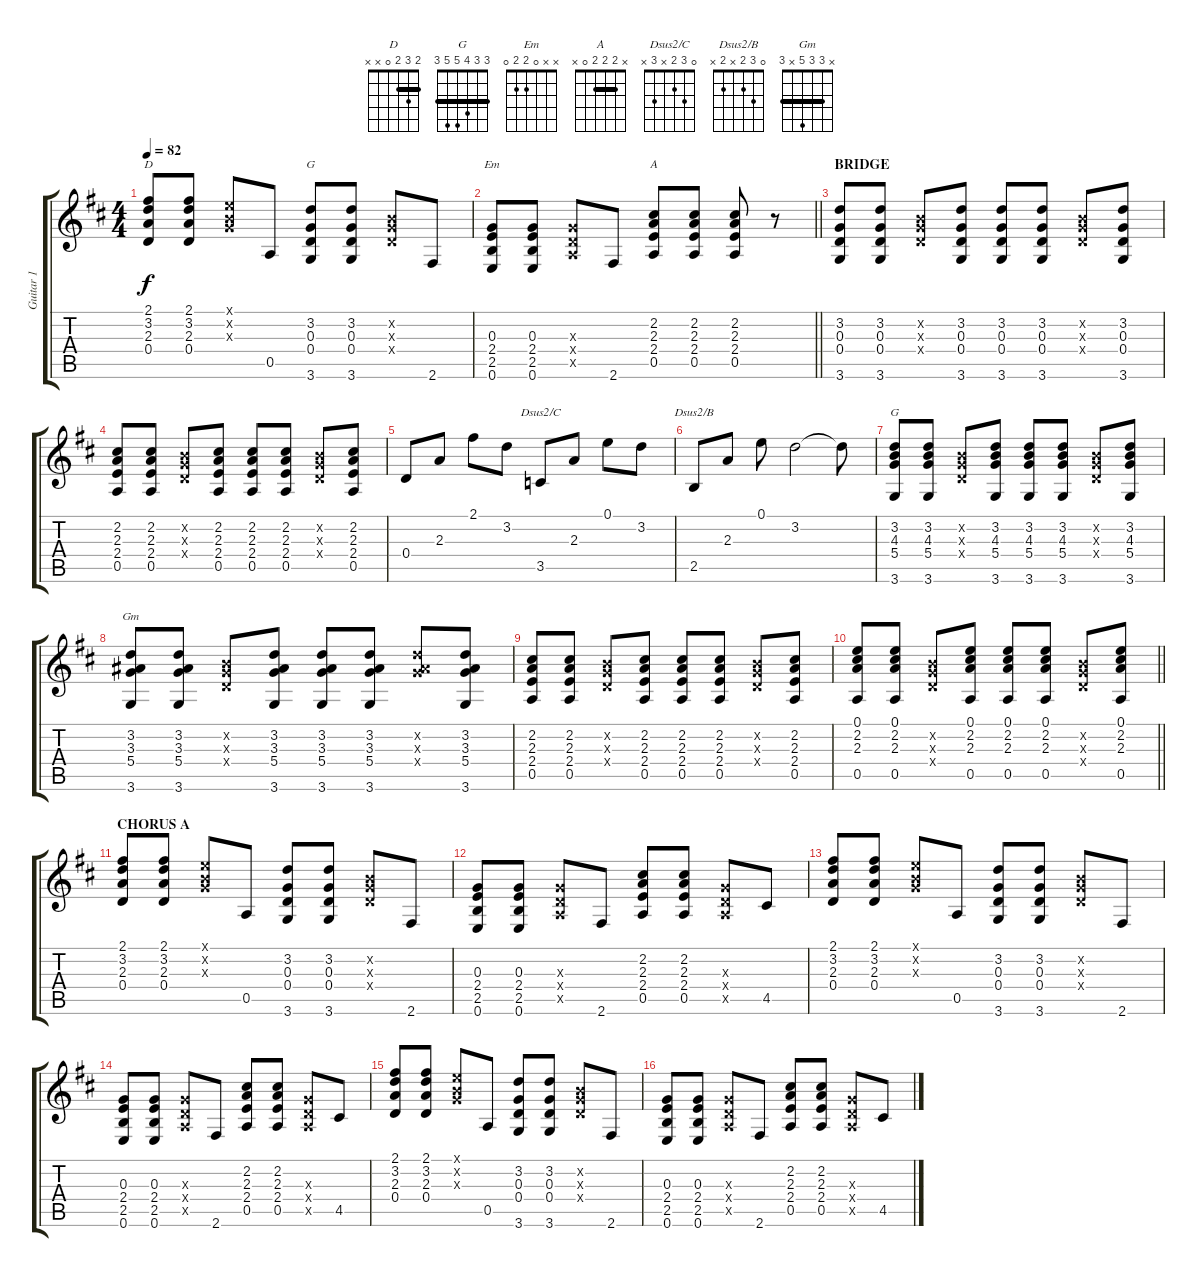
\track ("Guitar 1" "Guitar 1") {instrument acousticguitarnylon}
\staff {score tabs}
\tuning (E4 B3 G3 D3 A2 E2) {hide}
\chord ("D" 2 3 2 0 x x) {barre 2}
\chord ("G" 3 0 0 0 2 3)
\chord ("Em" x x 0 2 2 0)
\chord ("A" x 2 2 2 0 x) {barre 2}
\chord ("Dsus2/C" 0 3 2 x 3 x)
\chord ("Dsus2/B" 0 3 2 x 2 x)
\chord ("G" 3 3 4 5 5 3) {barre 3}
\chord ("Gm" x 3 3 5 x 3) {barre 3}
\ts (4 4)
\tempo 82
\clef g2
\ks d
(2.1 3.2 2.3 0.4).8{ch "D" dy f} (2.1 3.2 2.3 0.4).8 (0.1{x} 0.2{x} 0.3{x}).8 0.5.8 (3.2 0.3 0.4 3.6).8{ch "G"} (3.2 0.3 0.4 3.6).8 (0.2{x} 0.3{x} 0.4{x}).8 2.6.8 |
\barLineRight lightlight
(0.3 2.4 2.5 0.6).8{ch "Em"} (0.3 2.4 2.5 0.6).8 (0.3{x} 0.4{x} 0.5{x}).8 2.6.8 (2.2 2.3 2.4 0.5).8{ch "A"} (2.2 2.3 2.4 0.5).8 (2.2 2.3 2.4 0.5).8 r.8 |
\section ("" "BRIDGE")
(3.2 0.3 0.4 3.6).8 (3.2 0.3 0.4 3.6).8 (0.2{x} 0.3{x} 0.4{x}).8 (3.2 0.3 0.4 3.6).8 (3.2 0.3 0.4 3.6).8 (3.2 0.3 0.4 3.6).8 (0.2{x} 0.3{x} 0.4{x}).8 (3.2 0.3 0.4 3.6).8 |
(2.2 2.3 2.4 0.5).8 (2.2 2.3 2.4 0.5).8 (0.2{x} 0.3{x} 0.4{x}).8 (2.2 2.3 2.4 0.5).8 (2.2 2.3 2.4 0.5).8 (2.2 2.3 2.4 0.5).8 (0.2{x} 0.3{x} 0.4{x}).8 (2.2 2.3 2.4 0.5).8 |
0.4.8 2.3.8 2.1.8 3.2.8 3.5.8{ch "Dsus2/C"} 2.3.8 0.1.8 3.2.8 |
2.5.8{ch "Dsus2/B"} 2.3.8 0.1.8 3.2.2 3.2{t}.8 |
(3.2 4.3 5.4 3.6).8{ch "G"} (3.2 4.3 5.4 3.6).8 (0.2{x} 0.3{x} 0.4{x}).8 (3.2 4.3 5.4 3.6).8 (3.2 4.3 5.4 3.6).8 (3.2 4.3 5.4 3.6).8 (0.2{x} 0.3{x} 0.4{x}).8 (3.2 4.3 5.4 3.6).8 |
(3.2 3.3 5.4 3.6).8{ch "Gm"} (3.2 3.3 5.4 3.6).8 (0.2{x} 0.3{x} 0.4{x}).8 (3.2 3.3 5.4 3.6).8 (3.2 3.3 5.4 3.6).8 (3.2 3.3 5.4 3.6).8 (3.2{x} 3.3{x} 5.4{x}).8 (3.2 3.3 5.4 3.6).8 |
(2.2 2.3 2.4 0.5).8 (2.2 2.3 2.4 0.5).8 (0.2{x} 0.3{x} 0.4{x}).8 (2.2 2.3 2.4 0.5).8 (2.2 2.3 2.4 0.5).8 (2.2 2.3 2.4 0.5).8 (0.2{x} 0.3{x} 0.4{x}).8 (2.2 2.3 2.4 0.5).8 |
\barLineRight lightlight
(0.1 2.2 2.3 0.5).8 (0.1 2.2 2.3 0.5).8 (0.2{x} 0.3{x} 0.4{x}).8 (0.1 2.2 2.3 0.5).8 (0.1 2.2 2.3 0.5).8 (0.1 2.2 2.3 0.5).8 (0.2{x} 0.3{x} 0.4{x}).8 (0.1 2.2 2.3 0.5).8 |
\section ("" "CHORUS A")
(2.1 3.2 2.3 0.4).8 (2.1 3.2 2.3 0.4).8 (0.1{x} 0.2{x} 0.3{x}).8 0.5.8 (3.2 0.3 0.4 3.6).8 (3.2 0.3 0.4 3.6).8 (0.2{x} 0.3{x} 0.4{x}).8 2.6.8 |
(0.3 2.4 2.5 0.6).8 (0.3 2.4 2.5 0.6).8 (0.3{x} 0.4{x} 0.5{x}).8 2.6.8 (2.2 2.3 2.4 0.5).8 (2.2 2.3 2.4 0.5).8 (0.3{x} 0.4{x} 0.5{x}).8 4.5.8 |
(2.1 3.2 2.3 0.4).8 (2.1 3.2 2.3 0.4).8 (0.1{x} 0.2{x} 0.3{x}).8 0.5.8 (3.2 0.3 0.4 3.6).8 (3.2 0.3 0.4 3.6).8 (0.2{x} 0.3{x} 0.4{x}).8 2.6.8 |
(0.3 2.4 2.5 0.6).8 (0.3 2.4 2.5 0.6).8 (0.3{x} 0.4{x} 0.5{x}).8 2.6.8 (2.2 2.3 2.4 0.5).8 (2.2 2.3 2.4 0.5).8 (0.3{x} 0.4{x} 0.5{x}).8 4.5.8 |
(2.1 3.2 2.3 0.4).8 (2.1 3.2 2.3 0.4).8 (0.1{x} 0.2{x} 0.3{x}).8 0.5.8 (3.2 0.3 0.4 3.6).8 (3.2 0.3 0.4 3.6).8 (0.2{x} 0.3{x} 0.4{x}).8 2.6.8 |
(0.3 2.4 2.5 0.6).8 (0.3 2.4 2.5 0.6).8 (0.3{x} 0.4{x} 0.5{x}).8 2.6.8 (2.2 2.3 2.4 0.5).8 (2.2 2.3 2.4 0.5).8 (0.3{x} 0.4{x} 0.5{x}).8 4.5.8
